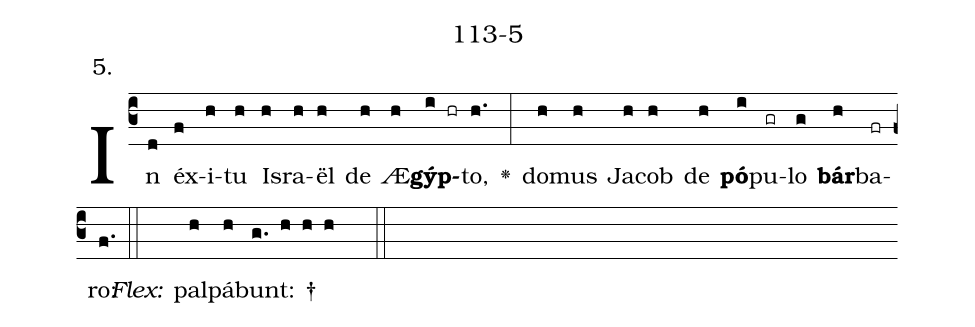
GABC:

name: 113-5;
annotation: 5.;
%%
(c3)In(d) éx(f)i(h)tu(h) Is(h)ra(h)ël(h) de(h) Æ(h)<b>gýp</b>(i hr)to,(h.) <v>\greheightstar</v>(:) do(h)mus(h) Ja(h)cob(h) de(h) <b>pó</b>(i)pu(gr)lo(g) <b>bár</b>(h)ba(fr)ro:(f.) (::)
<i>Flex:</i>()  pal(h)pá(h)bunt: †(g. h h h  ::)

%E(h) u(h) o(i) u(g) a(h) e.(f.) (::)
